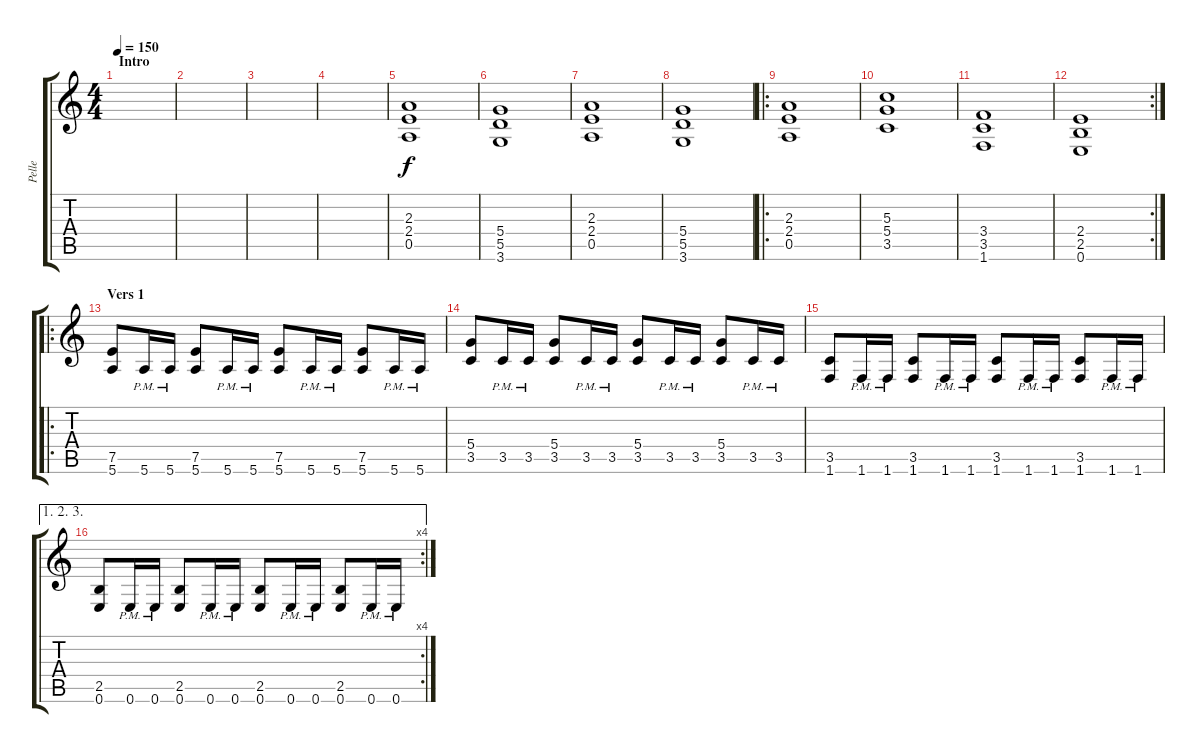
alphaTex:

\track ("Pelle" "Pelle") {instrument distortionguitar}
\staff {score tabs}
\tuning (E4 B3 G3 D3 A2 E2) {hide}
\ts (4 4)
\section ("" "Intro")
\tempo 150
\clef g2
\ks c
|
|
|
|
(2.3 2.4 0.5).1 |
(5.4 5.5 3.6).1 |
(2.3 2.4 0.5).1 |
(5.4 5.5 3.6).1 |
\ro
(2.3 2.4 0.5).1 |
(5.3 5.4 3.5).1 |
(3.4 3.5 1.6).1 |
\rc 2
(2.4 2.5 0.6).1 |
\ro
\section ("" "Vers 1")
(7.5 5.6).8 5.6{pm}.16 5.6{pm}.16 (7.5 5.6).8 5.6{pm}.16 5.6{pm}.16 (7.5 5.6).8 5.6{pm}.16 5.6{pm}.16 (7.5 5.6).8 5.6{pm}.16 5.6{pm}.16 |
(5.4 3.5).8 3.5{pm}.16 3.5{pm}.16 (5.4 3.5).8 3.5{pm}.16 3.5{pm}.16 (5.4 3.5).8 3.5{pm}.16 3.5{pm}.16 (5.4 3.5).8 3.5{pm}.16 3.5{pm}.16 |
(3.5 1.6).8 1.6{pm}.16 1.6{pm}.16 (3.5 1.6).8 1.6{pm}.16 1.6{pm}.16 (3.5 1.6).8 1.6{pm}.16 1.6{pm}.16 (3.5 1.6).8 1.6{pm}.16 1.6{pm}.16 |
\ae (1 2 3)
\rc 4
(2.5 0.6).8 0.6{pm}.16 0.6{pm}.16 (2.5 0.6).8 0.6{pm}.16 0.6{pm}.16 (2.5 0.6).8 0.6{pm}.16 0.6{pm}.16 (2.5 0.6).8 0.6{pm}.16 0.6{pm}.16
